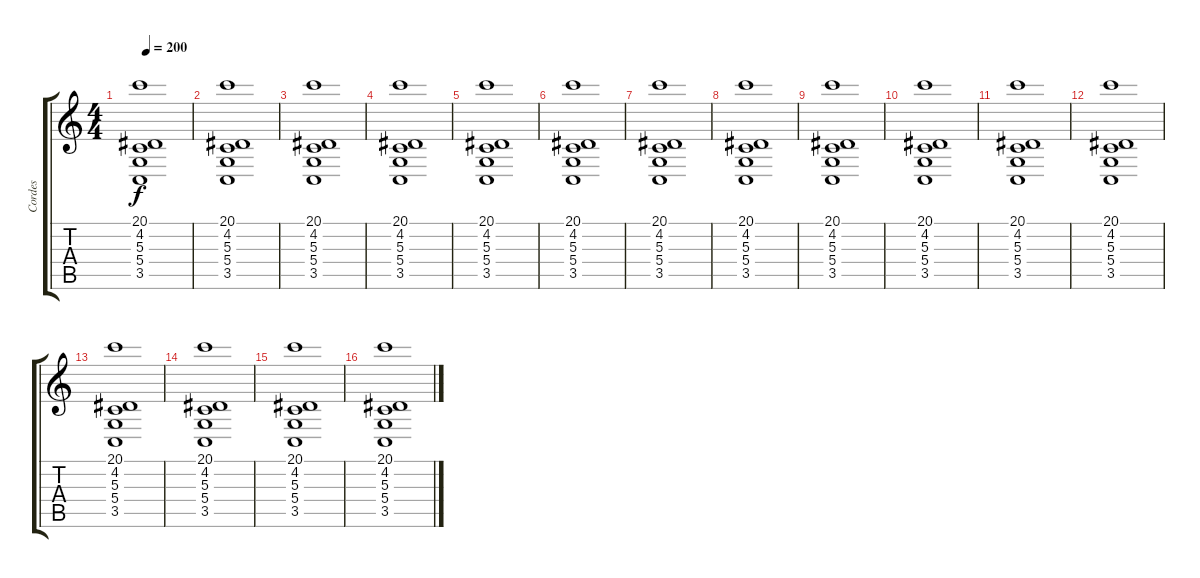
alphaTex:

\track ("Cordes" "Cordes") {instrument stringensemble1}
\staff {score tabs}
\tuning (E4 B3 G3 D3 A2 D2) {hide}
\ts (4 4)
\tempo 200
\clef g2
\ks c
(20.1 4.2 5.3 5.4 3.5).1{dy f} |
(20.1 4.2 5.3 5.4 3.5).1 |
(20.1 4.2 5.3 5.4 3.5).1 |
(20.1 4.2 5.3 5.4 3.5).1 |
(20.1 4.2 5.3 5.4 3.5).1 |
(20.1 4.2 5.3 5.4 3.5).1 |
(20.1 4.2 5.3 5.4 3.5).1 |
(20.1 4.2 5.3 5.4 3.5).1 |
(20.1 4.2 5.3 5.4 3.5).1 |
(20.1 4.2 5.3 5.4 3.5).1 |
(20.1 4.2 5.3 5.4 3.5).1 |
(20.1 4.2 5.3 5.4 3.5).1 |
(20.1 4.2 5.3 5.4 3.5).1 |
(20.1 4.2 5.3 5.4 3.5).1 |
(20.1 4.2 5.3 5.4 3.5).1 |
(20.1 4.2 5.3 5.4 3.5).1
